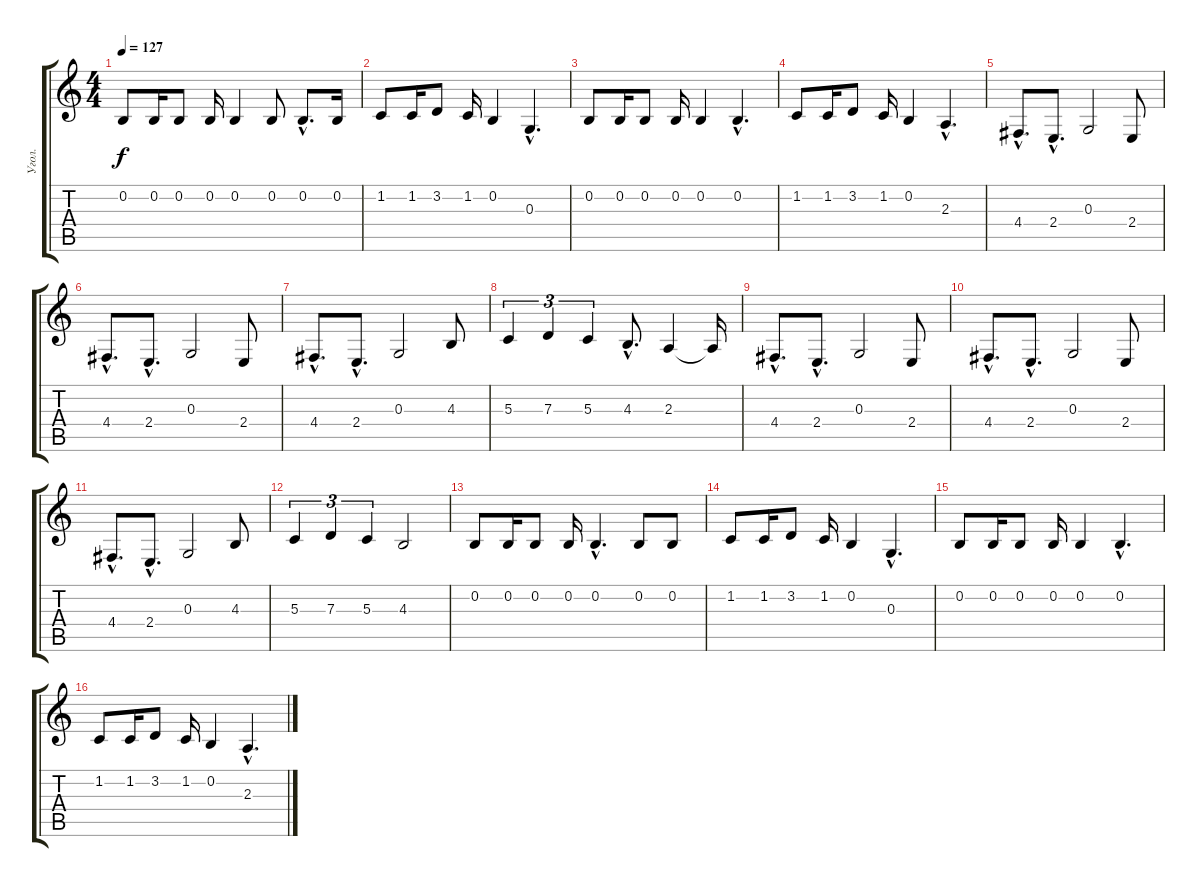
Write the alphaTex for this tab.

\track ("Угол." "Угол.") {instrument lead6voice}
\staff {score tabs}
\tuning (E4 B3 G3 D3 A2 E2) {hide}
\ts (4 4)
\tempo 127
\clef g2
\ks c
0.2.8{dy f} 0.2.16 0.2.8 0.2.16 0.2.4 0.2.8 0.2{hac}.8{d} 0.2.16 |
1.2.8 1.2.16 3.2.8 1.2.16 0.2.4 0.3{hac}.4{d} |
0.2.8 0.2.16 0.2.8 0.2.16 0.2.4 0.2{hac}.4{d} |
1.2.8 1.2.16 3.2.8 1.2.16 0.2.4 2.3{hac}.4{d} |
4.4{hac}.8{d} 2.4{hac}.8{d} 0.3.2 2.4.8 |
4.4{hac}.8{d} 2.4{hac}.8{d} 0.3.2 2.4.8 |
4.4{hac}.8{d} 2.4{hac}.8{d} 0.3.2 4.3.8 |
5.3.4{tu (3 2)} 7.3.4{tu (3 2)} 5.3.4{tu (3 2)} 4.3{hac}.8{d} 2.3.4 2.3{t}.16 |
4.4{hac}.8{d} 2.4{hac}.8{d} 0.3.2 2.4.8 |
4.4{hac}.8{d} 2.4{hac}.8{d} 0.3.2 2.4.8 |
4.4{hac}.8{d} 2.4{hac}.8{d} 0.3.2 4.3.8 |
5.3.4{tu (3 2)} 7.3.4{tu (3 2)} 5.3.4{tu (3 2)} 4.3.2 |
0.2.8 0.2.16 0.2.8 0.2.16 0.2{hac}.4{d} 0.2.8 0.2.8 |
1.2.8 1.2.16 3.2.8 1.2.16 0.2.4 0.3{hac}.4{d} |
0.2.8 0.2.16 0.2.8 0.2.16 0.2.4 0.2{hac}.4{d} |
1.2.8 1.2.16 3.2.8 1.2.16 0.2.4 2.3{hac}.4{d}
